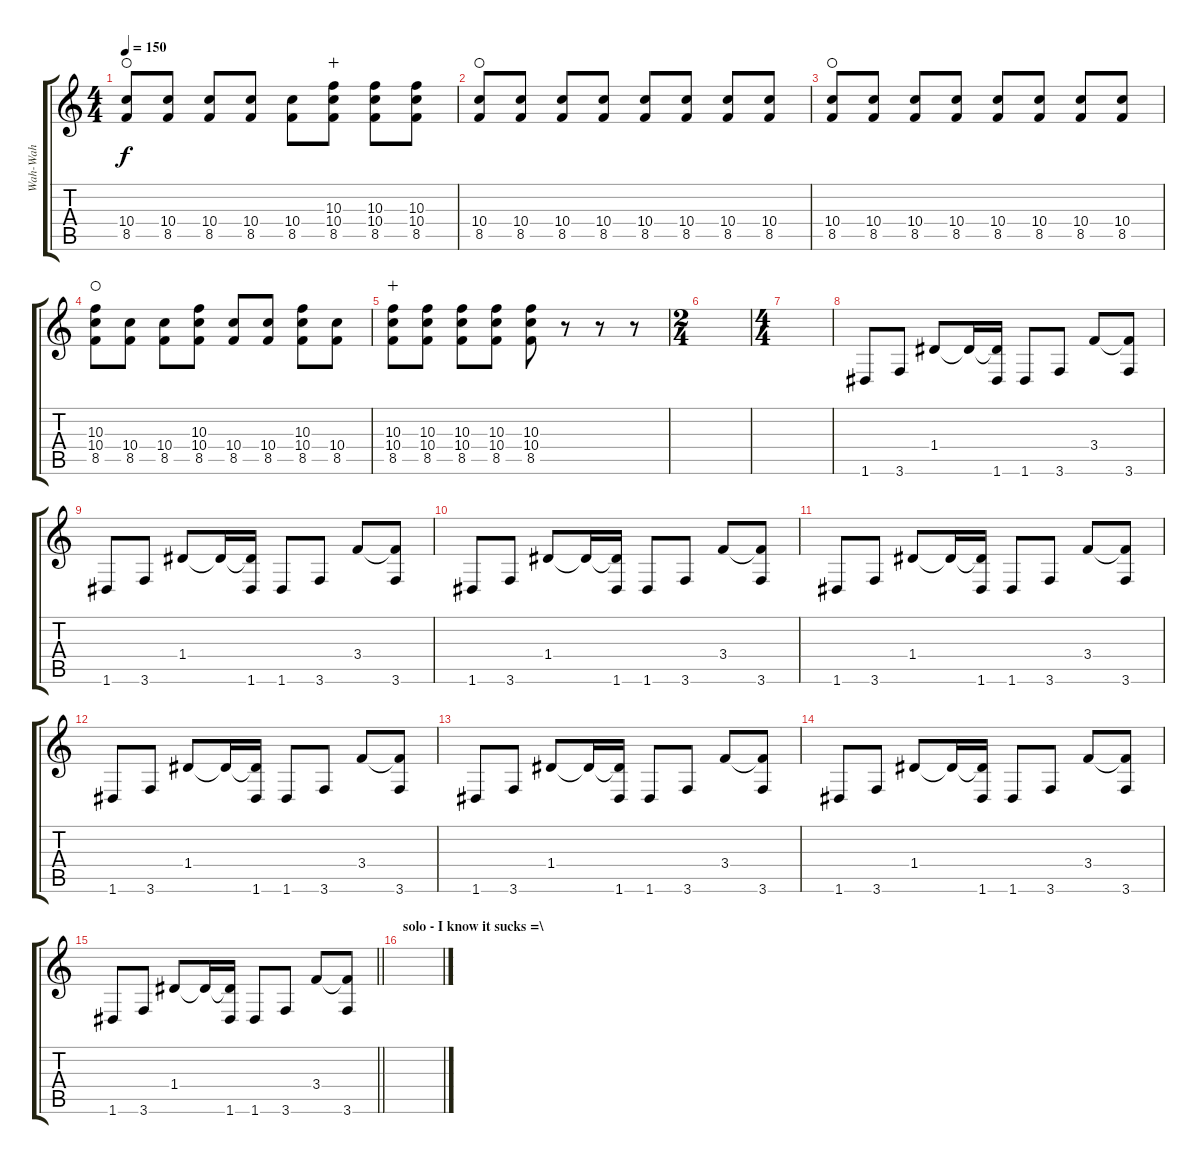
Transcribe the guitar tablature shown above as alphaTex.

\track ("Wah-Wah" "Wah-Wah") {instrument distortionguitar}
\staff {score tabs}
\tuning (E4 B3 G3 D3 A2 D2) {hide}
\ts (4 4)
\tempo 150
\clef g2
\ks c
(10.4 8.5).8{dy f waho} (10.4 8.5).8 (10.4 8.5).8 (10.4 8.5).8 (10.4 8.5).8 (10.3 10.4 8.5).8{wahc} (10.3 10.4 8.5).8 (10.3 10.4 8.5).8 |
(10.4 8.5).8{waho} (10.4 8.5).8 (10.4 8.5).8 (10.4 8.5).8 (10.4 8.5).8 (10.4 8.5).8 (10.4 8.5).8 (10.4 8.5).8 |
(10.4 8.5).8{waho} (10.4 8.5).8 (10.4 8.5).8 (10.4 8.5).8 (10.4 8.5).8 (10.4 8.5).8 (10.4 8.5).8 (10.4 8.5).8 |
(10.3 10.4 8.5).8{waho} (10.4 8.5).8 (10.4 8.5).8 (10.3 10.4 8.5).8 (10.4 8.5).8 (10.4 8.5).8 (10.3 10.4 8.5).8 (10.4 8.5).8 |
(10.3 10.4 8.5).8{wahc} (10.3 10.4 8.5).8 (10.3 10.4 8.5).8 (10.3 10.4 8.5).8 (10.3 10.4 8.5).8 r.8 r.8 r.8 |
\ts (2 4)
|
\ts (4 4)
|
1.6.8 3.6.8 1.4.8 1.4{t}.16 (1.4{t} 1.6).16 1.6.8 3.6.8 3.4.8 (3.4{t} 3.6).8 |
1.6.8 3.6.8 1.4.8 1.4{t}.16 (1.4{t} 1.6).16 1.6.8 3.6.8 3.4.8 (3.4{t} 3.6).8 |
1.6.8 3.6.8 1.4.8 1.4{t}.16 (1.4{t} 1.6).16 1.6.8 3.6.8 3.4.8 (3.4{t} 3.6).8 |
1.6.8 3.6.8 1.4.8 1.4{t}.16 (1.4{t} 1.6).16 1.6.8 3.6.8 3.4.8 (3.4{t} 3.6).8 |
1.6.8 3.6.8 1.4.8 1.4{t}.16 (1.4{t} 1.6).16 1.6.8 3.6.8 3.4.8 (3.4{t} 3.6).8 |
1.6.8 3.6.8 1.4.8 1.4{t}.16 (1.4{t} 1.6).16 1.6.8 3.6.8 3.4.8 (3.4{t} 3.6).8 |
1.6.8 3.6.8 1.4.8 1.4{t}.16 (1.4{t} 1.6).16 1.6.8 3.6.8 3.4.8 (3.4{t} 3.6).8 |
\barLineRight lightlight
1.6.8 3.6.8 1.4.8 1.4{t}.16 (1.4{t} 1.6).16 1.6.8 3.6.8 3.4.8 (3.4{t} 3.6).8 |
\section ("" "solo - I know it sucks =\\")
